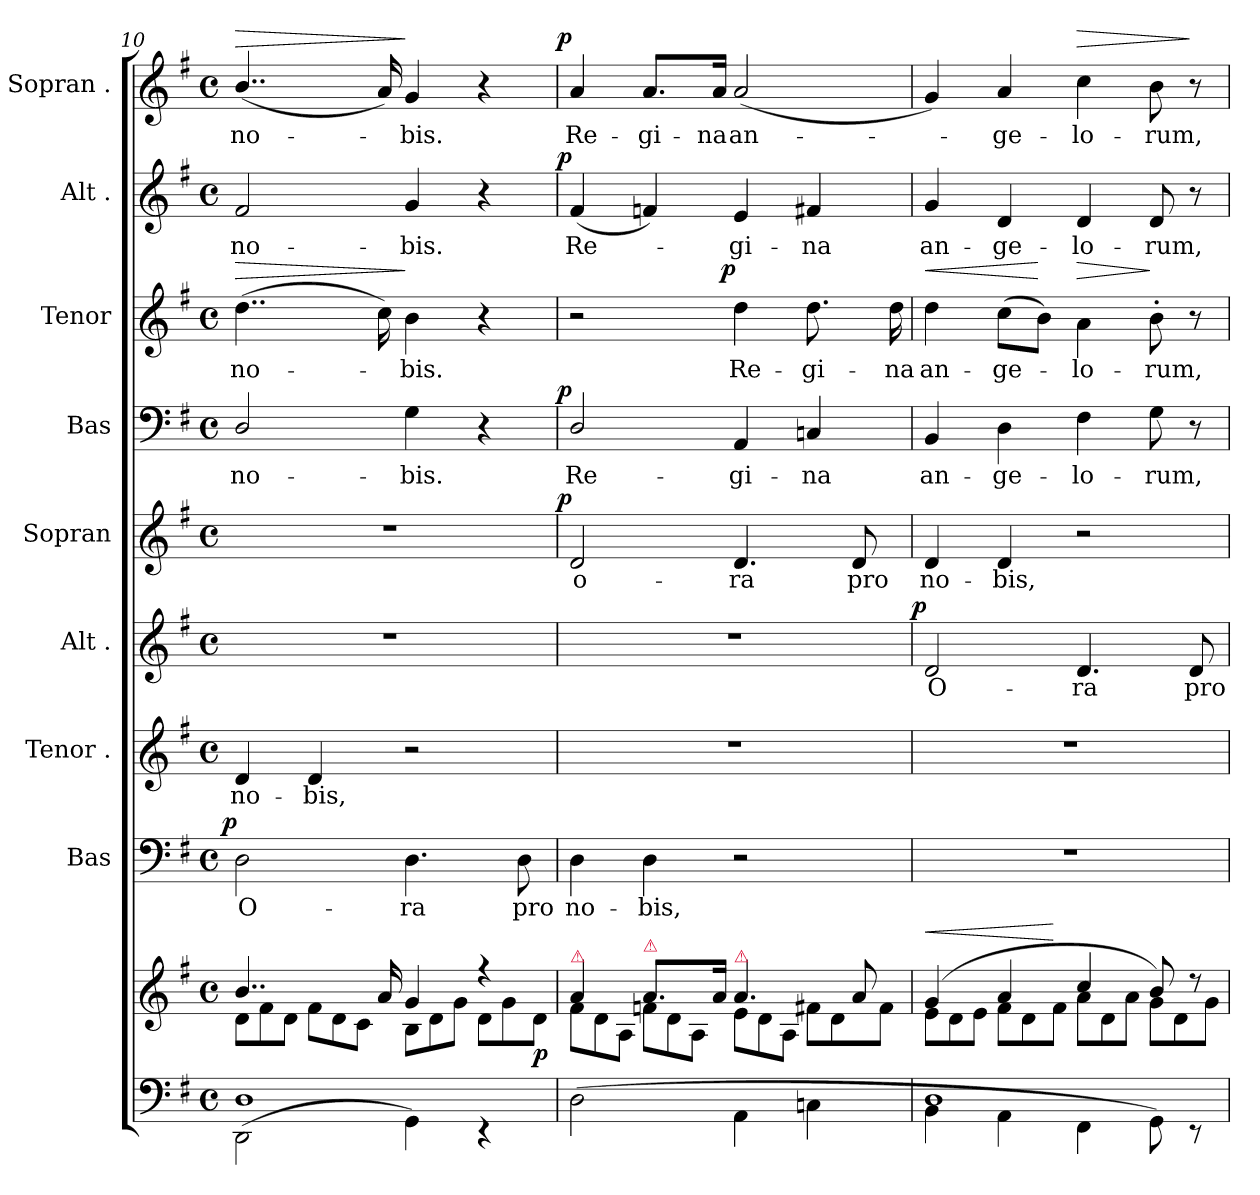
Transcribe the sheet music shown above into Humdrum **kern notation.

**kern	**kern	**dynam	**kern	**text	**dynam	**kern	**text	**kern	**text	**dynam	**kern	**text	**dynam	**kern	**text	**dynam	**kern	**text	**dynam	**kern	**text	**dynam	**kern	**text	**dynam
*part9	*part9	*part9	*part8	*part8	*part8	*part7	*part7	*part6	*part6	*part6	*part5	*part5	*part5	*part4	*part4	*part4	*part3	*part3	*part3	*part2	*part2	*part2	*part1	*part1	*part1
*staff10	*staff9	*staff9/10	*staff8	*staff8	*staff8	*staff7	*staff7	*staff6	*staff6	*staff6	*staff5	*staff5	*staff5	*staff4	*staff4	*staff4	*staff3	*staff3	*staff3	*staff2	*staff2	*staff2	*staff1	*staff1	*staff1
*	*	*	*I"Bas	*	*	*I"Tenor .	*	*I"Alt .	*	*	*I"Sopran	*	*	*I"Bas	*	*	*I"Tenor	*	*	*I"Alt .	*	*	*I"Sopran .	*	*
*	*	*	*I'B	*	*	*I'T	*	*I'A	*	*	*I'S	*	*	*I'B	*	*	*I'T	*	*	*I'A	*	*	*I'S	*	*
*clefF4	*clefG2	*	*clefF4	*	*	*clefG2	*	*clefG2	*	*	*clefG2	*	*	*clefF4	*	*	*clefG2	*	*	*clefG2	*	*	*clefG2	*	*
*	*	*	*	*	*	*ITrd8c12	*	*	*	*	*	*	*	*	*	*	*ITrd8c12	*	*	*	*	*	*	*	*
*k[f#]	*k[f#]	*	*k[f#]	*	*	*k[f#]	*	*k[f#]	*	*	*k[f#]	*	*	*k[f#]	*	*	*k[f#]	*	*	*k[f#]	*	*	*k[f#]	*	*
*M4/4	*M4/4	*	*M4/4	*	*	*M4/4	*	*M4/4	*	*	*M4/4	*	*	*M4/4	*	*	*M4/4	*	*	*M4/4	*	*	*M4/4	*	*
*met(c)	*met(c)	*	*met(c)	*	*	*met(c)	*	*met(c)	*	*	*met(c)	*	*	*met(c)	*	*	*met(c)	*	*	*met(c)	*	*	*met(c)	*	*
=10	=10	=10	=10	=10	=10	=10	=10	=10	=10	=10	=10	=10	=10	=10	=10	=10	=10	=10	=10	=10	=10	=10	=10	=10	=10
*^	*^	*	*	*	*	*	*	*	*	*	*	*	*	*	*	*	*	*	*	*	*	*	*	*	*
*	*	*	*Xtuplet	*	*	*	*	*	*	*	*	*	*	*	*	*	*	*	*	*	*	*	*	*	*	*	*
!	!	!	!	!	!	!	!LO:DY:a:rj	!	!	!	!	!	!	!	!	!	!	!	!	!	!LO:HP:a	!	!	!	!	!	!LO:HP:a
(<2DD\	1D\	4..b/	12d\L	.	2D\	O-	p	4D/	no-	1r	.	.	1r	.	.	2D/	no-	.	(4..d\	no-	>	2f#/	no-	.	(4..b/	no-	>
.	.	.	12f#\	.	.	.	.	.	.	.	.	.	.	.	.	.	.	.	.	.	.	.	.	.	.	.	.
.	.	.	12d\J	.	.	.	.	.	.	.	.	.	.	.	.	.	.	.	.	.	.	.	.	.	.	.	.
.	.	.	12f#\L	.	.	.	.	4D/	-bis,	.	.	.	.	.	.	.	.	.	.	.	.	.	.	.	.	.	.
.	.	.	12d\	.	.	.	.	.	.	.	.	.	.	.	.	.	.	.	.	.	.	.	.	.	.	.	.
.	.	.	12c\J	.	.	.	.	.	.	.	.	.	.	.	.	.	.	.	.	.	.	.	.	.	.	.	.
.	.	16a/	.	.	.	.	.	.	.	.	.	.	.	.	.	.	.	.	16c\)	.	.	.	.	.	16a/)	.	.
4GG\)	.	4g/	12B\L	.	4.D\	-ra	.	2r	.	.	.	.	.	.	.	4G\	-bis.	.	4B\	-bis.	]	4g/	-bis.	.	4g/	-bis.	]
.	.	.	12d\	.	.	.	.	.	.	.	.	.	.	.	.	.	.	.	.	.	.	.	.	.	.	.	.
.	.	.	12g\J	.	.	.	.	.	.	.	.	.	.	.	.	.	.	.	.	.	.	.	.	.	.	.	.
4rEE	.	4r	12d\L	.	.	.	.	.	.	.	.	.	.	.	.	4r	.	.	4r	.	.	4r	.	.	4r	.	.
.	.	.	12g\	.	.	.	.	.	.	.	.	.	.	.	.	.	.	.	.	.	.	.	.	.	.	.	.
.	.	.	.	.	8D\	pro	.	.	.	.	.	.	.	.	.	.	.	.	.	.	.	.	.	.	.	.	.
.	.	.	12d\J	p.	.	.	.	.	.	.	.	.	.	.	.	.	.	.	.	.	.	.	.	.	.	.	.
*v	*v	*	*	*	*	*	*	*	*	*	*	*	*	*	*	*	*	*	*	*	*	*	*	*	*	*	*
=11	=11	=11	=11	=11	=11	=11	=11	=11	=11	=11	=11	=11	=11	=11	=11	=11	=11	=11	=11	=11	=11	=11	=11	=11	=11	=11
!	!LO:TX:a:color=crimson:t=⚠	!	!	!	!	!	!	!	!	!	!	!	!	!	!	!	!	!	!	!	!	!	!	!	!	!
!	!	!	!	!	!	!	!	!	!	!	!	!	!	!LO:DY:a:rj	!	!	!LO:DY:a:rj	!	!	!	!	!	!LO:DY:a:rj	!	!	!LO:DY:a:rj
(<2D\	4a/	12f#\L	.	4D\	no-	.	1r	.	1r	.	.	2d/	o-	p	2D/	Re-	p	2r	.	.	(4f#/	Re-	p	4a/	Re-	p
.	.	12d\	.	.	.	.	.	.	.	.	.	.	.	.	.	.	.	.	.	.	.	.	.	.	.	.
.	.	12A/J	.	.	.	.	.	.	.	.	.	.	.	.	.	.	.	.	.	.	.	.	.	.	.	.
!	!LO:TX:a:color=crimson:t=⚠	!	!	!	!	!	!	!	!	!	!	!	!	!	!	!	!	!	!	!	!	!	!	!	!	!
.	8.a/L	12fn\L	.	4D\	-bis,	.	.	.	.	.	.	.	.	.	.	.	.	.	.	.	4fn/)	.	.	8.a/L	-gi-	.
.	.	12d\	.	.	.	.	.	.	.	.	.	.	.	.	.	.	.	.	.	.	.	.	.	.	.	.
.	.	12A/J	.	.	.	.	.	.	.	.	.	.	.	.	.	.	.	.	.	.	.	.	.	.	.	.
.	16a/Jk	.	.	.	.	.	.	.	.	.	.	.	.	.	.	.	.	.	.	.	.	.	.	16a/Jk	-na	.
!	!LO:TX:a:color=crimson:t=⚠	!	!	!	!	!	!	!	!	!	!	!	!	!	!	!	!	!	!	!	!	!	!	!	!	!
!	!	!	!	!	!	!	!	!	!	!	!	!	!	!	!	!	!	!	!	!LO:DY:a:rj	!	!	!	!	!	!
4AA\	4.a/	12e\L	.	2r	.	.	.	.	.	.	.	4.d/	-ra	.	4AA/	-gi-	.	4d\	Re-	p	4e/	-gi-	.	(2a/	an-	.
.	.	12d\	.	.	.	.	.	.	.	.	.	.	.	.	.	.	.	.	.	.	.	.	.	.	.	.
.	.	12A/J	.	.	.	.	.	.	.	.	.	.	.	.	.	.	.	.	.	.	.	.	.	.	.	.
4Cn\	.	12f#X\L	.	.	.	.	.	.	.	.	.	.	.	.	4Cn/	-na	.	8.d\	-gi-	.	4f#X/	-na	.	.	.	.
.	.	12d\	.	.	.	.	.	.	.	.	.	.	.	.	.	.	.	.	.	.	.	.	.	.	.	.
.	8a/	.	.	.	.	.	.	.	.	.	.	8d/	pro	.	.	.	.	.	.	.	.	.	.	.	.	.
.	.	12f#\J	.	.	.	.	.	.	.	.	.	.	.	.	.	.	.	.	.	.	.	.	.	.	.	.
.	.	.	.	.	.	.	.	.	.	.	.	.	.	.	.	.	.	16d\	-na	.	.	.	.	.	.	.
=12	=12	=12	=12	=12	=12	=12	=12	=12	=12	=12	=12	=12	=12	=12	=12	=12	=12	=12	=12	=12	=12	=12	=12	=12	=12	=12
*^	*	*	*	*	*	*	*	*	*	*	*	*	*	*	*	*	*	*	*	*	*	*	*	*	*	*
!	!	!	!	!LO:HP:n=1:a	!	!	!	!	!	!	!	!LO:DY:a:rj	!	!	!	!	!	!	!	!	!LO:HP:a	!	!	!	!	!	!
1D/	4BB\	(4g/	12e\L	< <	1r	.	.	1r	.	2d/	O-	p	4d/	no-	.	4BB/	an-	.	4d\	an-	<	4g/	an-	.	4g/)	.	.
.	.	.	12d\	.	.	.	.	.	.	.	.	.	.	.	.	.	.	.	.	.	.	.	.	.	.	.	.
.	.	.	12e\J	.	.	.	.	.	.	.	.	.	.	.	.	.	.	.	.	.	.	.	.	.	.	.	.
.	4AA\	4a/	12f#\L	.	.	.	.	.	.	.	.	.	4d/	-bis,	.	4D\	-ge-	.	(8c\L	-ge-	.	4d/	-ge-	.	4a/	-ge-	.
.	.	.	12d\	.	.	.	.	.	.	.	.	.	.	.	.	.	.	.	.	.	.	.	.	.	.	.	.
.	.	.	.	.	.	.	.	.	.	.	.	.	.	.	.	.	.	.	8B\J)	.	[	.	.	.	.	.	.
.	.	.	12f#\J	[ [	.	.	.	.	.	.	.	.	.	.	.	.	.	.	.	.	.	.	.	.	.	.	.
!	!	!	!	!	!	!	!	!	!	!	!	!	!	!	!	!	!	!	!	!	!LO:HP:a	!	!	!	!	!	!LO:HP:a
.	4FF#\	4cc/	12a\L	.	.	.	.	.	.	4.d/	-ra	.	2r	.	.	4F#\	-lo-	.	4A\	-lo-	>	4d/	-lo-	.	4cc\	-lo-	>
.	.	.	12d\	.	.	.	.	.	.	.	.	.	.	.	.	.	.	.	.	.	.	.	.	.	.	.	.
.	.	.	12a\J	.	.	.	.	.	.	.	.	.	.	.	.	.	.	.	.	.	.	.	.	.	.	.	.
.	8GG\)	8b/)	12g\L	.	.	.	.	.	.	.	.	.	.	.	.	8G\	-rum,	.	8B'\	-rum,	]	8d/	-rum,	.	8b\	-rum,	.
.	.	.	12d\	.	.	.	.	.	.	.	.	.	.	.	.	.	.	.	.	.	.	.	.	.	.	.	.
.	8r	8r	.	.	.	.	.	.	.	8d/	pro	.	.	.	.	8r	.	.	8r	.	.	8r	.	.	8r	.	]
.	.	.	12g\J	.	.	.	.	.	.	.	.	.	.	.	.	.	.	.	.	.	.	.	.	.	.	.	.
*v	*v	*	*	*	*	*	*	*	*	*	*	*	*	*	*	*	*	*	*	*	*	*	*	*	*	*	*
*	*v	*v	*	*	*	*	*	*	*	*	*	*	*	*	*	*	*	*	*	*	*	*	*	*	*	*
=	=	=	=	=	=	=	=	=	=	=	=	=	=	=	=	=	=	=	=	=	=	=	=	=	=
*-	*-	*-	*-	*-	*-	*-	*-	*-	*-	*-	*-	*-	*-	*-	*-	*-	*-	*-	*-	*-	*-	*-	*-	*-	*-
